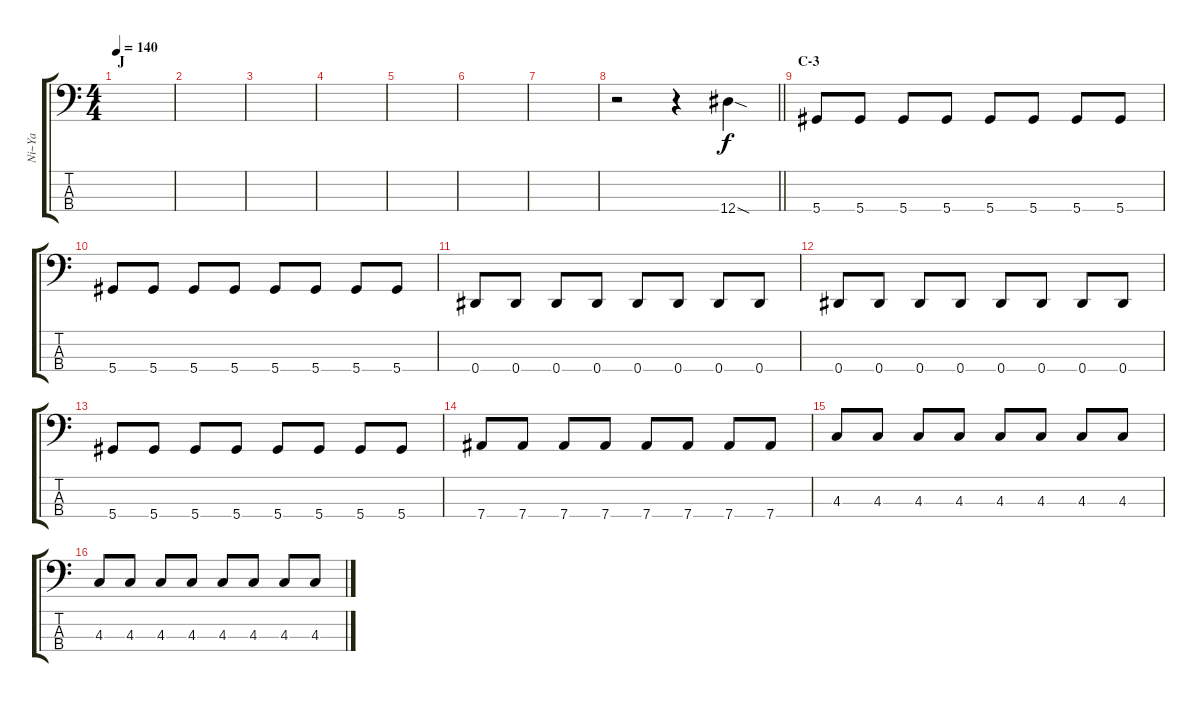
\track ("Ni~Ya" "Ni~Ya") {instrument electricbasspick}
\staff {score tabs}
\tuning (Gb2 Db2 Ab1 Eb1) {hide}
\ts (4 4)
\section ("" "J")
\tempo 140
\clef f4
\ks c
|
|
|
|
|
|
|
\barLineRight lightlight
r.2 r.4 12.4{sod}.4 |
\section ("" "C-3")
5.4.8 5.4.8 5.4.8 5.4.8 5.4.8 5.4.8 5.4.8 5.4.8 |
5.4.8 5.4.8 5.4.8 5.4.8 5.4.8 5.4.8 5.4.8 5.4.8 |
0.4.8 0.4.8 0.4.8 0.4.8 0.4.8 0.4.8 0.4.8 0.4.8 |
0.4.8 0.4.8 0.4.8 0.4.8 0.4.8 0.4.8 0.4.8 0.4.8 |
5.4.8 5.4.8 5.4.8 5.4.8 5.4.8 5.4.8 5.4.8 5.4.8 |
7.4.8 7.4.8 7.4.8 7.4.8 7.4.8 7.4.8 7.4.8 7.4.8 |
4.3.8 4.3.8 4.3.8 4.3.8 4.3.8 4.3.8 4.3.8 4.3.8 |
4.3.8 4.3.8 4.3.8 4.3.8 4.3.8 4.3.8 4.3.8 4.3.8
